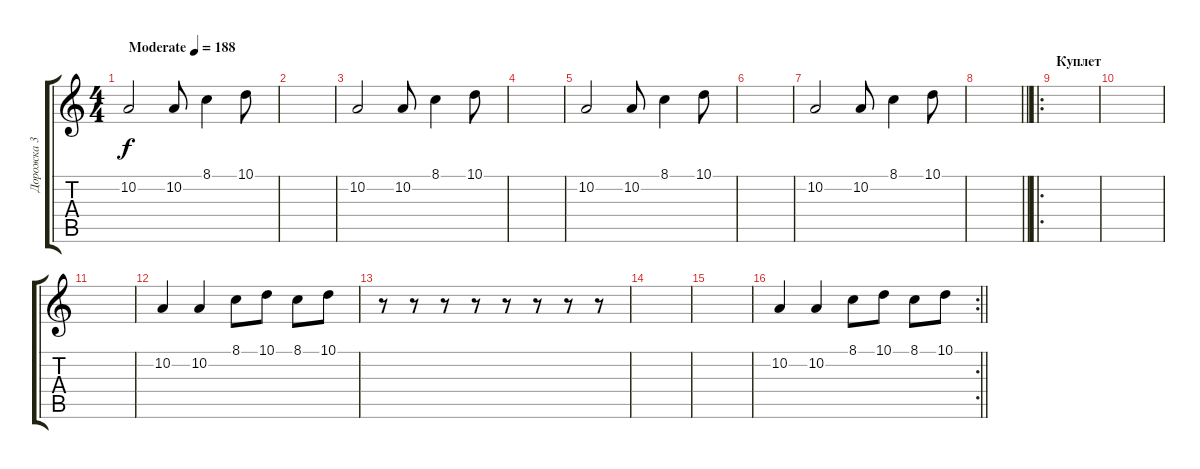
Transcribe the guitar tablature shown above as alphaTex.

\track ("Дорожка 3" "Дорожка 3") {instrument trombone}
\staff {score tabs}
\tuning (E4 B3 G3 D3 A2 E2) {hide}
\ts (4 4)
\tempo (188 "Moderate")
\clef g2
\ks c
10.2.2{dy f instrument trombone} 10.2.8 8.1.4 10.1.8 |
|
10.2.2 10.2.8 8.1.4 10.1.8 |
|
10.2.2 10.2.8 8.1.4 10.1.8 |
|
10.2.2 10.2.8 8.1.4 10.1.8 |
\barLineRight lightlight
|
\ro
\section ("" "Куплет")
|
|
|
10.2.4 10.2.4 8.1.8 10.1.8 8.1.8 10.1.8 |
r.8 r.8 r.8 r.8 r.8 r.8 r.8 r.8 |
|
|
\rc 2
\barLineRight lightlight
10.2.4 10.2.4 8.1.8 10.1.8 8.1.8 10.1.8
